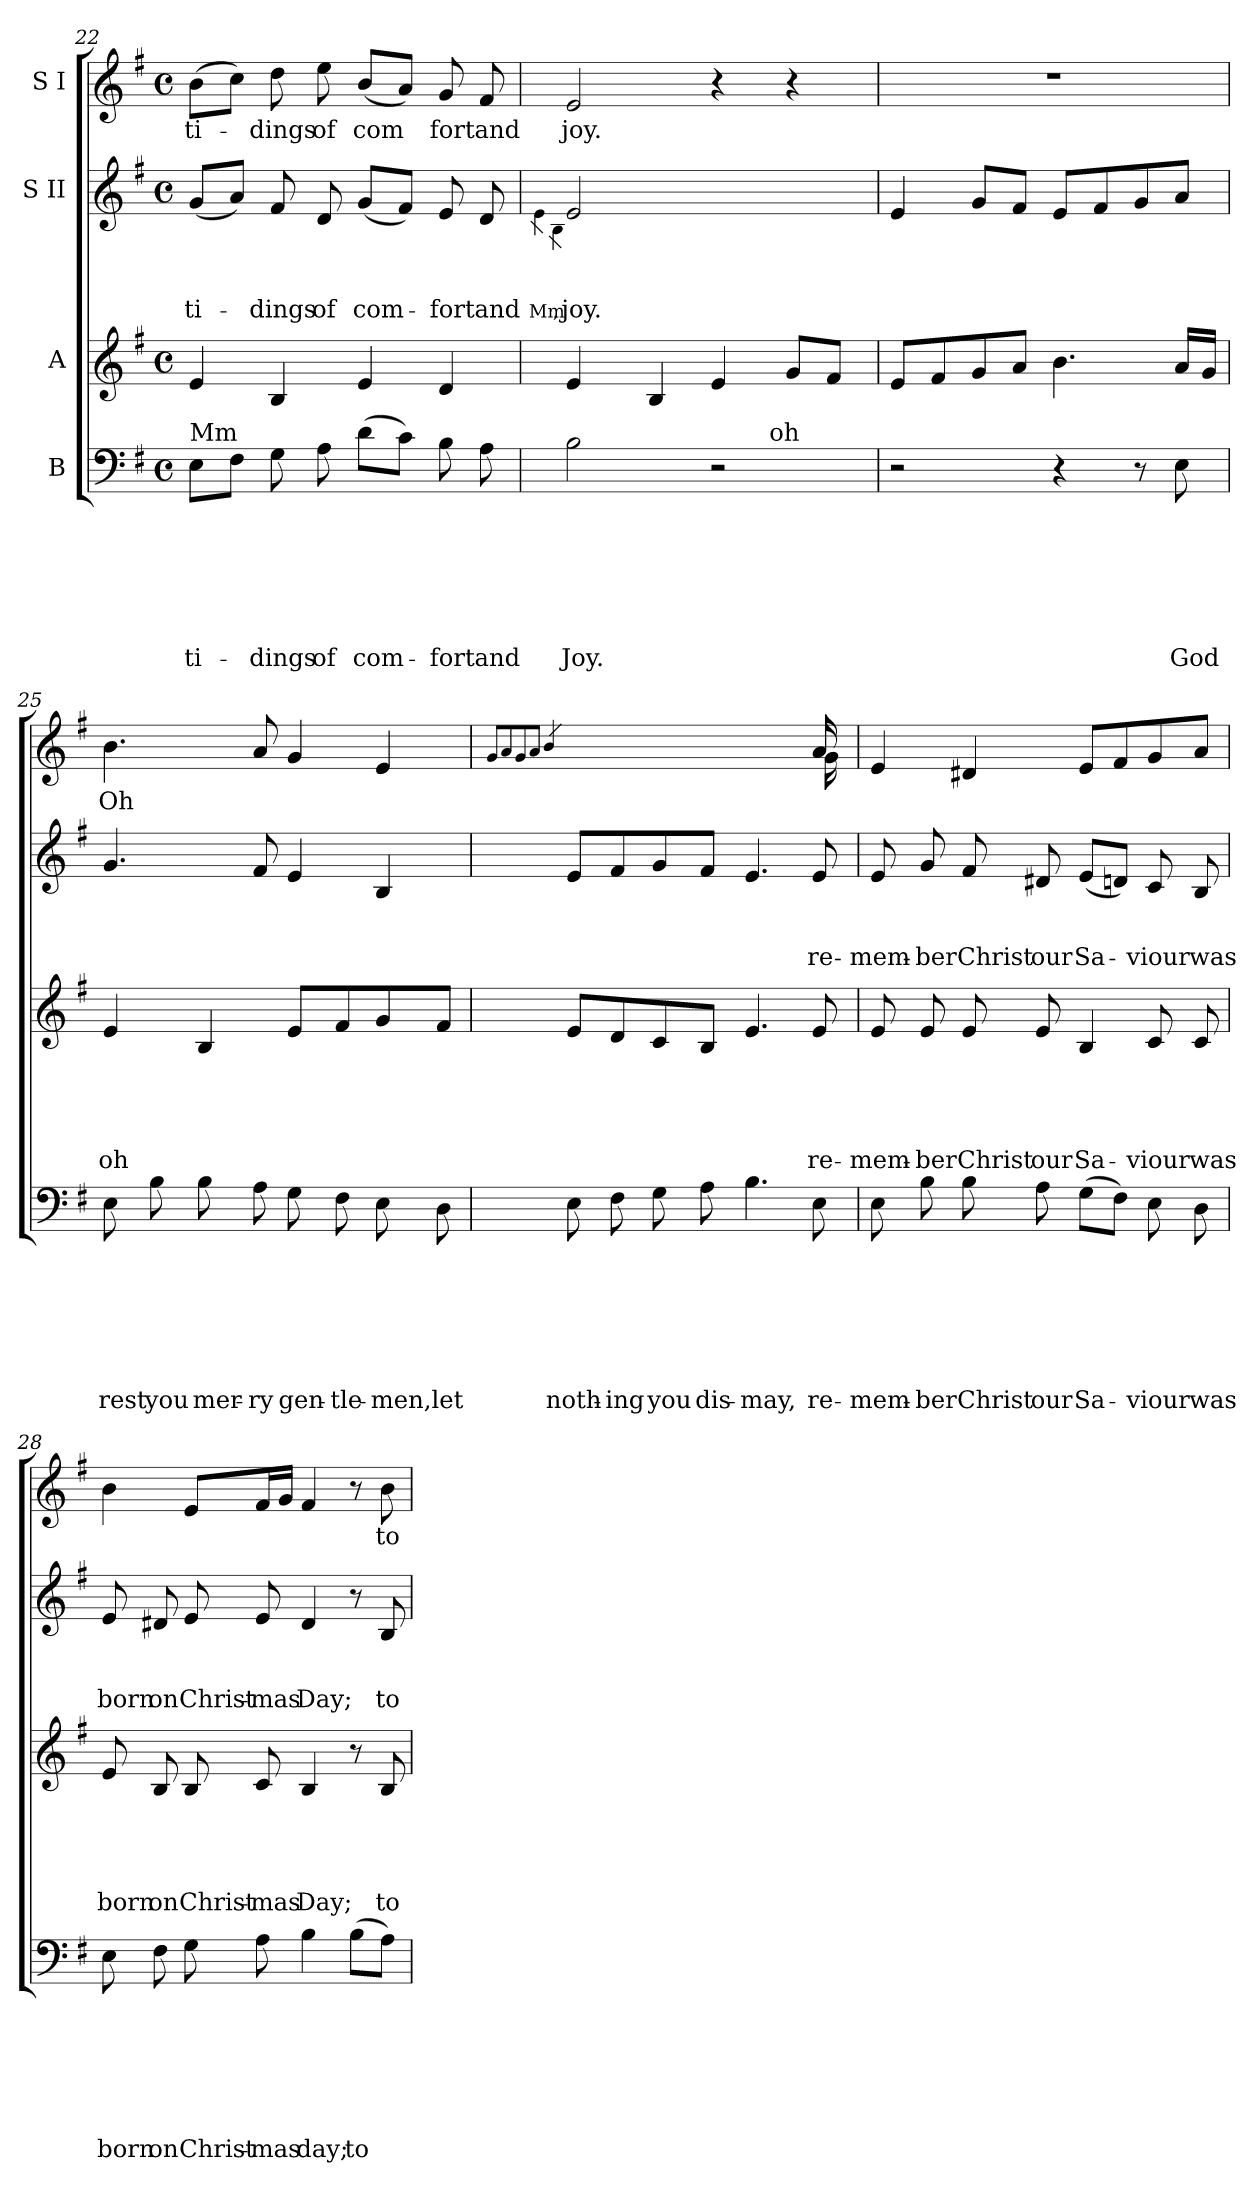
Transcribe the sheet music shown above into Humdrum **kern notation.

**kern	**text	**text	**text	**text	**text	**text	**text	**kern	**text	**text	**text	**text	**text	**kern	**text	**text	**text	**kern	**text
*part4	*part4	*part4	*part4	*part4	*part4	*part4	*part4	*part3	*part3	*part3	*part3	*part3	*part3	*part2	*part2	*part2	*part2	*part1	*part1
*staff4	*staff4	*staff4	*staff4	*staff4	*staff4	*staff4	*staff4	*staff3	*staff3	*staff3	*staff3	*staff3	*staff3	*staff2	*staff2	*staff2	*staff2	*staff1	*staff1
*I"B	*	*	*	*	*	*	*	*I"A	*	*	*	*	*	*I"S II	*	*	*	*I"S I	*
!!LO:LB:g=z
*clefF4	*	*	*	*	*	*	*	*clefG2	*	*	*	*	*	*clefG2	*	*	*	*clefG2	*
*k[f#]	*	*	*	*	*	*	*	*k[f#]	*	*	*	*	*	*k[f#]	*	*	*	*k[f#]	*
*G:	*	*	*	*	*	*	*	*G:	*	*	*	*	*	*G:	*	*	*	*G:	*
*M4/4	*	*	*	*	*	*	*	*M4/4	*	*	*	*	*	*M4/4	*	*	*	*M4/4	*
*met(c)	*	*	*	*	*	*	*	*met(c)	*	*	*	*	*	*met(c)	*	*	*	*met(c)	*
=22	=22	=22	=22	=22	=22	=22	=22	=22	=22	=22	=22	=22	=22	=22	=22	=22	=22	=22	=22
!LO:TX:a:t=Mm	!	!	!	!	!	!	!	!	!	!	!	!	!	!	!	!	!	!	!
!	!	!	!	!	!	!	!LO:LY:b	!	!	!	!	!	!	!	!	!	!LO:LY:b	!	!LO:LY:b
8E\L	.	.	.	.	.	.	ti-	4e/	.	.	.	.	.	(<8g/L	.	.	ti-	(>8b\L	ti-
8F#\J	.	.	.	.	.	.	.	.	.	.	.	.	.	8a/J)	.	.	.	8cc\J)	.
!	!	!	!	!	!	!	!LO:LY:b	!	!	!	!	!	!	!	!	!	!LO:LY:b	!	!LO:LY:b
8G\	.	.	.	.	.	.	-dings	4B/	.	.	.	.	.	8f#/	.	.	-dings	8dd\	-dings
!	!	!	!	!	!	!	!LO:LY:b	!	!	!	!	!	!	!	!	!	!LO:LY:b	!	!LO:LY:b
8A\	.	.	.	.	.	.	of	.	.	.	.	.	.	8d/	.	.	of	8ee\	of
!	!	!	!	!	!	!	!LO:LY:b	!	!	!	!	!	!	!	!	!	!LO:LY:b	!	!LO:LY:b
(>8d\L	.	.	.	.	.	.	com-	4e/	.	.	.	.	.	(<8g/L	.	.	com-	(<8b/L	com
8c\J)	.	.	.	.	.	.	.	.	.	.	.	.	.	8f#/J)	.	.	.	8a/J)	.
!	!	!	!	!	!	!	!LO:LY:b	!	!	!	!	!	!	!	!	!	!LO:LY:b	!	!LO:LY:b
8B\	.	.	.	.	.	.	-fort	4d/	.	.	.	.	.	8e/	.	.	-fort	8g/	fort
!	!	!	!	!	!	!	!LO:LY:b	!	!	!	!	!	!	!	!	!	!LO:LY:b	!	!LO:LY:b
8A\	.	.	.	.	.	.	and	.	.	.	.	.	.	8d/	.	.	and	8f#/	and
=23	=23	=23	=23	=23	=23	=23	=23	=23	=23	=23	=23	=23	=23	=23	=23	=23	=23	=23	=23
*	*	*	*	*	*	*	*	*	*	*	*	*	*	*^	*	*	*	*	*
!	!	!	!	!	!	!	!	!	!	!	!	!	!	!	!	!	!	!LO:LY:b	!	!
.	.	.	.	.	.	.	.	.	.	.	.	.	.	.	4qe\	.	.	Mm	.	.
!	!	!	!	!	!	!	!	!	!	!	!	!	!	!	!	!	!	!LO:LY:b:rj	!	!
.	.	.	.	.	.	.	.	.	.	.	.	.	.	.	4qB\	.	.	,	.	.
!	!	!	!	!	!	!	!LO:LY:b	!	!	!	!	!	!	!	!	!	!	!LO:LY:b	!	!LO:LY:b
*^	*	*	*	*	*	*	*	*	*	*	*	*	*	*	*	*	*	*	*	*
2B\	2ryy	.	.	.	.	.	.	Joy.	4e/	.	.	.	.	.	2e/	2ryy	.	.	joy.	2e/	joy.
.	.	.	.	.	.	.	.	.	4B/	.	.	.	.	.	.	.	.	.	.	.	.
2r	8..ryy	.	.	.	.	.	.	.	4e/	.	.	.	.	.	2ryy	2ryy	.	.	.	4r	.
!	!LO:TX:a:t=oh	!	!	!	!	!	!	!	!	!	!	!	!	!	!	!	!	!	!	!	!
.	4ryy	.	.	.	.	.	.	.	.	.	.	.	.	.	.	.	.	.	.	.	.
.	.	.	.	.	.	.	.	.	8g/L	.	.	.	.	.	.	.	.	.	.	4r	.
.	.	.	.	.	.	.	.	.	8f#/J	.	.	.	.	.	.	.	.	.	.	.	.
.	32ryy	.	.	.	.	.	.	.	.	.	.	.	.	.	.	.	.	.	.	.	.
*v	*v	*	*	*	*	*	*	*	*	*	*	*	*	*	*v	*v	*	*	*	*	*
=24	=24	=24	=24	=24	=24	=24	=24	=24	=24	=24	=24	=24	=24	=24	=24	=24	=24	=24	=24
2r	.	.	.	.	.	.	.	8e/L	.	.	.	.	.	4e/	.	.	.	1r	.
.	.	.	.	.	.	.	.	8f#/	.	.	.	.	.	.	.	.	.	.	.
.	.	.	.	.	.	.	.	8g/	.	.	.	.	.	8g/L	.	.	.	.	.
.	.	.	.	.	.	.	.	8a/J	.	.	.	.	.	8f#/J	.	.	.	.	.
4r	.	.	.	.	.	.	.	4.b\	.	.	.	.	.	8e/L	.	.	.	.	.
.	.	.	.	.	.	.	.	.	.	.	.	.	.	8f#/	.	.	.	.	.
8r	.	.	.	.	.	.	.	.	.	.	.	.	.	8g/	.	.	.	.	.
!	!	!	!	!	!	!	!LO:LY:b	!	!	!	!	!	!	!	!	!	!	!	!
8E\	.	.	.	.	.	.	God	16a/LL	.	.	.	.	.	8a/J	.	.	.	.	.
.	.	.	.	.	.	.	.	16g/JJ	.	.	.	.	.	.	.	.	.	.	.
!!LO:PB:g=z
=25	=25	=25	=25	=25	=25	=25	=25	=25	=25	=25	=25	=25	=25	=25	=25	=25	=25	=25	=25
!	!	!	!	!	!	!	!LO:LY:b	!	!	!	!	!	!LO:LY:b	!	!	!	!	!	!LO:LY:b
8E\	.	.	.	.	.	.	rest	4e/	.	.	.	.	oh	4.g/	.	.	.	4.b\	Oh
!	!	!	!	!	!	!	!LO:LY:b	!	!	!	!	!	!	!	!	!	!	!	!
8B\	.	.	.	.	.	.	you	.	.	.	.	.	.	.	.	.	.	.	.
!	!	!	!	!	!	!	!LO:LY:b	!	!	!	!	!	!	!	!	!	!	!	!
8B\	.	.	.	.	.	.	mer-	4B/	.	.	.	.	.	.	.	.	.	.	.
!	!	!	!	!	!	!	!LO:LY:b	!	!	!	!	!	!	!	!	!	!	!	!
8A\	.	.	.	.	.	.	-ry	.	.	.	.	.	.	8f#/	.	.	.	8a/	.
!	!	!	!	!	!	!	!LO:LY:b	!	!	!	!	!	!	!	!	!	!	!	!
8G\	.	.	.	.	.	.	gen-	8e/L	.	.	.	.	.	4e/	.	.	.	4g/	.
!	!	!	!	!	!	!	!LO:LY:b	!	!	!	!	!	!	!	!	!	!	!	!
8F#\	.	.	.	.	.	.	-tle-	8f#/	.	.	.	.	.	.	.	.	.	.	.
!	!	!	!	!	!	!	!LO:LY:b	!	!	!	!	!	!	!	!	!	!	!	!
8E\	.	.	.	.	.	.	-men,	8g/	.	.	.	.	.	4B/	.	.	.	4e/	.
!	!	!	!	!	!	!	!LO:LY:b	!	!	!	!	!	!	!	!	!	!	!	!
8D\	.	.	.	.	.	.	let	8f#/J	.	.	.	.	.	.	.	.	.	.	.
=26	=26	=26	=26	=26	=26	=26	=26	=26	=26	=26	=26	=26	=26	=26	=26	=26	=26	=26	=26
.	.	.	.	.	.	.	.	.	.	.	.	.	.	.	.	.	.	8qg/L	.
.	.	.	.	.	.	.	.	.	.	.	.	.	.	.	.	.	.	8qa/	.
.	.	.	.	.	.	.	.	.	.	.	.	.	.	.	.	.	.	8qg/	.
.	.	.	.	.	.	.	.	.	.	.	.	.	.	.	.	.	.	8qa/J	.
.	.	.	.	.	.	.	.	.	.	.	.	.	.	.	.	.	.	4qb/	.
!	!	!	!	!	!	!	!LO:LY:b	!	!	!	!	!	!	!	!	!	!	!	!
*	*	*	*	*	*	*	*	*	*	*	*	*	*	*	*	*	*	*^	*
8E\	.	.	.	.	.	.	noth-	8e/L	.	.	.	.	.	8e/L	.	.	.	2..ryy	2..ryy	.
!	!	!	!	!	!	!	!LO:LY:b	!	!	!	!	!	!	!	!	!	!	!	!	!
8F#\	.	.	.	.	.	.	-ing	8d/	.	.	.	.	.	8f#/	.	.	.	.	.	.
!	!	!	!	!	!	!	!LO:LY:b	!	!	!	!	!	!	!	!	!	!	!	!	!
8G\	.	.	.	.	.	.	you	8c/	.	.	.	.	.	8g/	.	.	.	.	.	.
!	!	!	!	!	!	!	!LO:LY:b	!	!	!	!	!	!	!	!	!	!	!	!	!
8A\	.	.	.	.	.	.	dis-	8B/J	.	.	.	.	.	8f#/J	.	.	.	.	.	.
!	!	!	!	!	!	!	!LO:LY:b	!	!	!	!	!	!	!	!	!	!	!	!	!
4.B\	.	.	.	.	.	.	-may,	4.e/	.	.	.	.	.	4.e/	.	.	.	.	.	.
!	!	!	!	!	!	!	!LO:LY:b	!	!	!	!	!	!LO:LY:b	!	!	!	!LO:LY:b	!	!	!
8E\	.	.	.	.	.	.	re-	8e/	.	.	.	.	re-	8e/	.	.	re-	16a/	16g\	.
.	.	.	.	.	.	.	.	.	.	.	.	.	.	.	.	.	.	16ryy	16ryy	.
=27	=27	=27	=27	=27	=27	=27	=27	=27	=27	=27	=27	=27	=27	=27	=27	=27	=27	=27	=27	=27
!	!	!	!	!	!	!	!LO:LY:b	!	!	!	!	!	!LO:LY:b	!	!	!	!LO:LY:b	!	!	!
*	*	*	*	*	*	*	*	*	*	*	*	*	*	*	*	*	*	*v	*v	*
8E\	.	.	.	.	.	.	-mem-	8e/	.	.	.	.	-mem-	8e/	.	.	-mem-	4e/	.
!	!	!	!	!	!	!	!LO:LY:b	!	!	!	!	!	!LO:LY:b	!	!	!	!LO:LY:b	!	!
8B\	.	.	.	.	.	.	-ber	8e/	.	.	.	.	-ber	8g/	.	.	-ber	.	.
!	!	!	!	!	!	!	!LO:LY:b	!	!	!	!	!	!LO:LY:b	!	!	!	!LO:LY:b	!	!
8B\	.	.	.	.	.	.	Christ	8e/	.	.	.	.	Christ	8f#/	.	.	Christ	4d#X/	.
!	!	!	!	!	!	!	!LO:LY:b	!	!	!	!	!	!LO:LY:b	!	!	!	!LO:LY:b	!	!
8A\	.	.	.	.	.	.	our	8e/	.	.	.	.	our	8d#X/	.	.	our	.	.
!	!	!	!	!	!	!	!LO:LY:b	!	!	!	!	!	!LO:LY:b	!	!	!	!LO:LY:b	!	!
(>8G\L	.	.	.	.	.	.	Sa-	4B/	.	.	.	.	Sa-	(<8e/L	.	.	Sa-	8e/L	.
8F#\J)	.	.	.	.	.	.	.	.	.	.	.	.	.	8dn/J)	.	.	.	8f#/	.
!	!	!	!	!	!	!	!LO:LY:b	!	!	!	!	!	!LO:LY:b	!	!	!	!LO:LY:b	!	!
8E\	.	.	.	.	.	.	-viour	8c/	.	.	.	.	-viour	8c/	.	.	-viour	8g/	.
!	!	!	!	!	!	!	!LO:LY:b	!	!	!	!	!	!LO:LY:b	!	!	!	!LO:LY:b	!	!
8D\	.	.	.	.	.	.	was	8c/	.	.	.	.	was	8B/	.	.	was	8a/J	.
!!LO:LB:g=z
=28	=28	=28	=28	=28	=28	=28	=28	=28	=28	=28	=28	=28	=28	=28	=28	=28	=28	=28	=28
!	!	!	!	!	!	!	!LO:LY:b	!	!	!	!	!	!LO:LY:b	!	!	!	!LO:LY:b	!	!
8E\	.	.	.	.	.	.	born	8e/	.	.	.	.	born	8e/	.	.	born	4b\	.
!	!	!	!	!	!	!	!LO:LY:b	!	!	!	!	!	!LO:LY:b	!	!	!	!LO:LY:b	!	!
8F#\	.	.	.	.	.	.	on	8B/	.	.	.	.	on	8d#X/	.	.	on	.	.
!	!	!	!	!	!	!	!LO:LY:b	!	!	!	!	!	!LO:LY:b	!	!	!	!LO:LY:b	!	!
8G\	.	.	.	.	.	.	Christ-	8B/	.	.	.	.	Christ-	8e/	.	.	Christ-	8e/L	.
!	!	!	!	!	!	!	!LO:LY:b	!	!	!	!	!	!LO:LY:b	!	!	!	!LO:LY:b	!	!
8A\	.	.	.	.	.	.	-mas	8c/	.	.	.	.	-mas	8e/	.	.	-mas	16f#/L	.
.	.	.	.	.	.	.	.	.	.	.	.	.	.	.	.	.	.	16g/JJ	.
!	!	!	!	!	!	!	!LO:LY:b	!	!	!	!	!	!LO:LY:b	!	!	!	!LO:LY:b	!	!
4B\	.	.	.	.	.	.	day;	4B/	.	.	.	.	Day;	4d#/	.	.	Day;	4f#/	.
!	!	!	!	!	!	!	!LO:LY:b	!	!	!	!	!	!	!	!	!	!	!	!
(>8B\L	.	.	.	.	.	.	to	8r	.	.	.	.	.	8r	.	.	.	8r	.
!	!	!	!	!	!	!	!	!	!	!	!	!	!LO:LY:b	!	!	!	!LO:LY:b	!	!LO:LY:b
8A\J)	.	.	.	.	.	.	.	8B/	.	.	.	.	to	8B/	.	.	to	8b\	to
=	=	=	=	=	=	=	=	=	=	=	=	=	=	=	=	=	=	=	=
*-	*-	*-	*-	*-	*-	*-	*-	*-	*-	*-	*-	*-	*-	*-	*-	*-	*-	*-	*-
